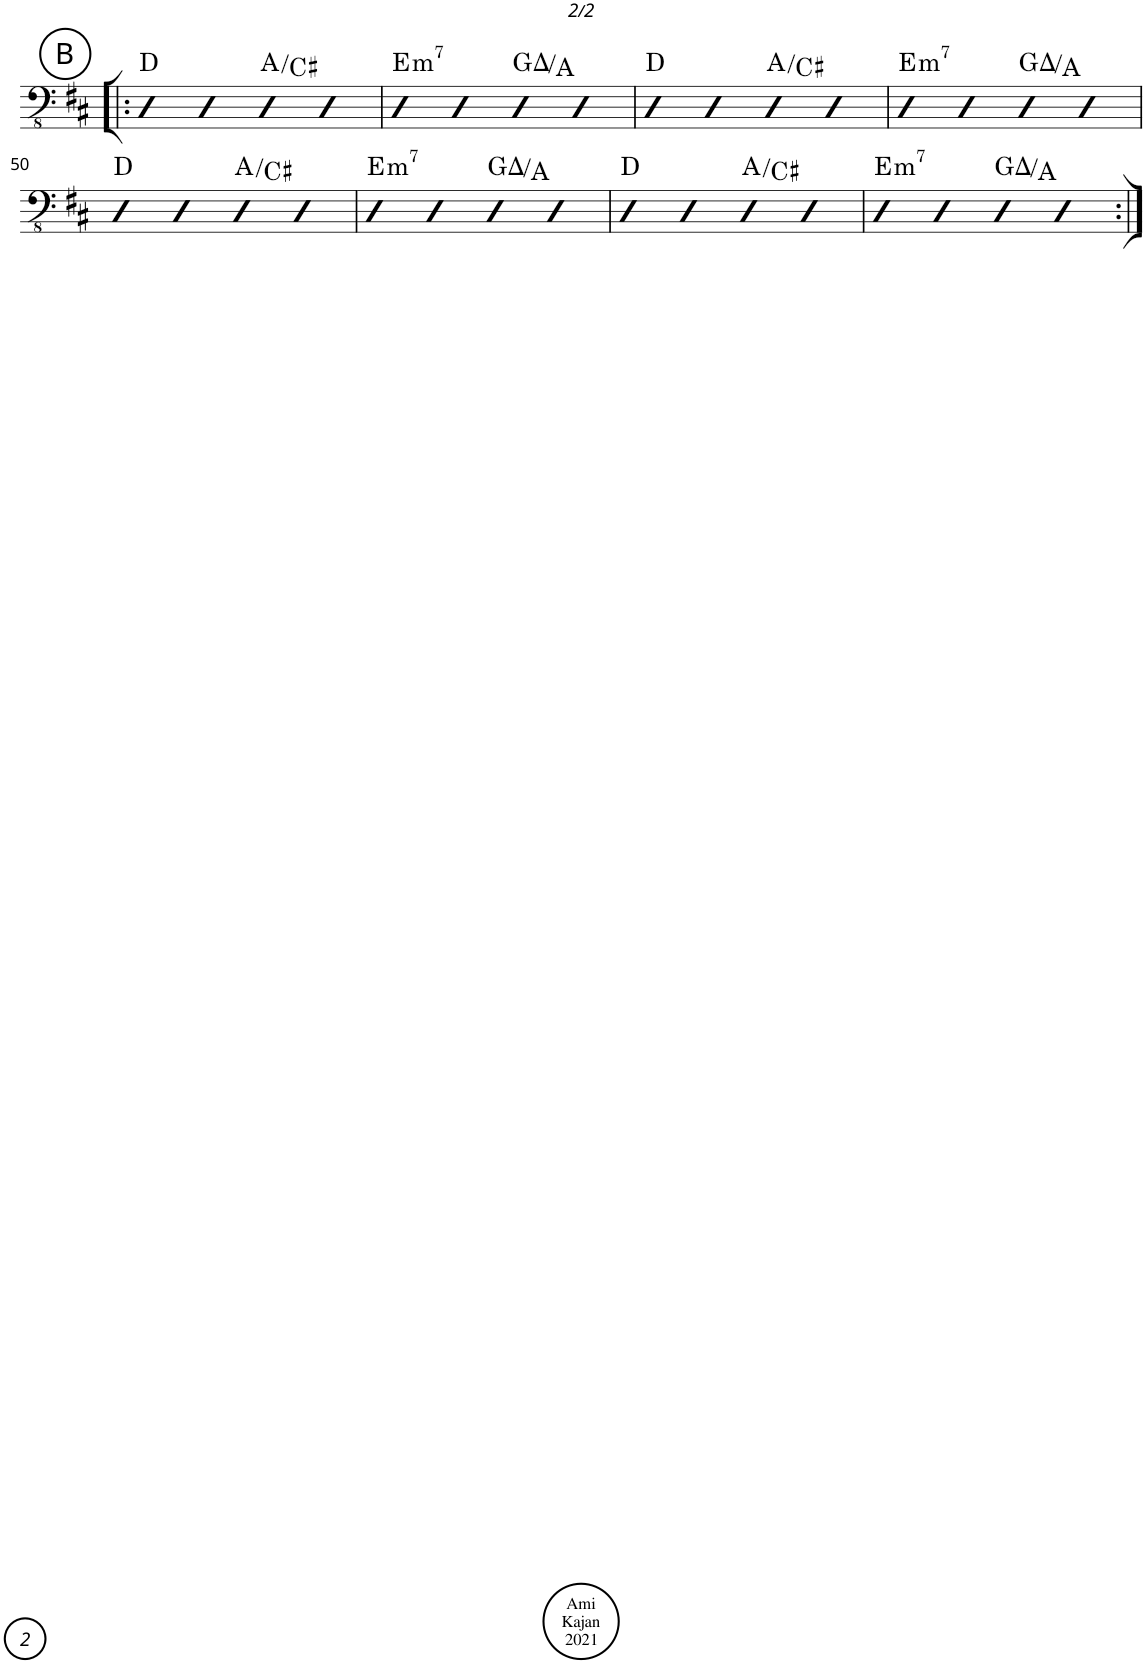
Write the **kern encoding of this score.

**kern	**harte
*part1	*part1
*staff1	*
*I"Acoustic Bass	*
*I'Bass	*
!!LO:PB:g=z
*clefFv4	*
*k[f#c#]	*
*M4/4	*
*met(c)	*
!!LO:REH:place=s1:a:cj:enc=circle:fs=14:t=B
=46!|:	=46!|:
4BBB	D:maj
4BBB	.
4BBB	A:maj/3
4BBB	.
=47	=47
!	!LO:H:kt=m7
4BBB	E:min7
4BBB	.
4BBB	G:maj/2
4BBB	.
=48	=48
4BBB	D:maj
4BBB	.
4BBB	A:maj/3
4BBB	.
=49	=49
!	!LO:H:kt=m7
4BBB	E:min7
4BBB	.
4BBB	G:maj/2
4BBB	.
!!LO:LB:g=z
=50	=50
4BBB	D:maj
4BBB	.
4BBB	A:maj/3
4BBB	.
=51	=51
!	!LO:H:kt=m7
4BBB	E:min7
4BBB	.
4BBB	G:maj/2
4BBB	.
=52	=52
4BBB	D:maj
4BBB	.
4BBB	A:maj/3
4BBB	.
=53	=53
!	!LO:H:kt=m7
4BBB	E:min7
4BBB	.
4BBB	G:maj/2
4BBB	.
=:|!	=:|!
*-	*-
